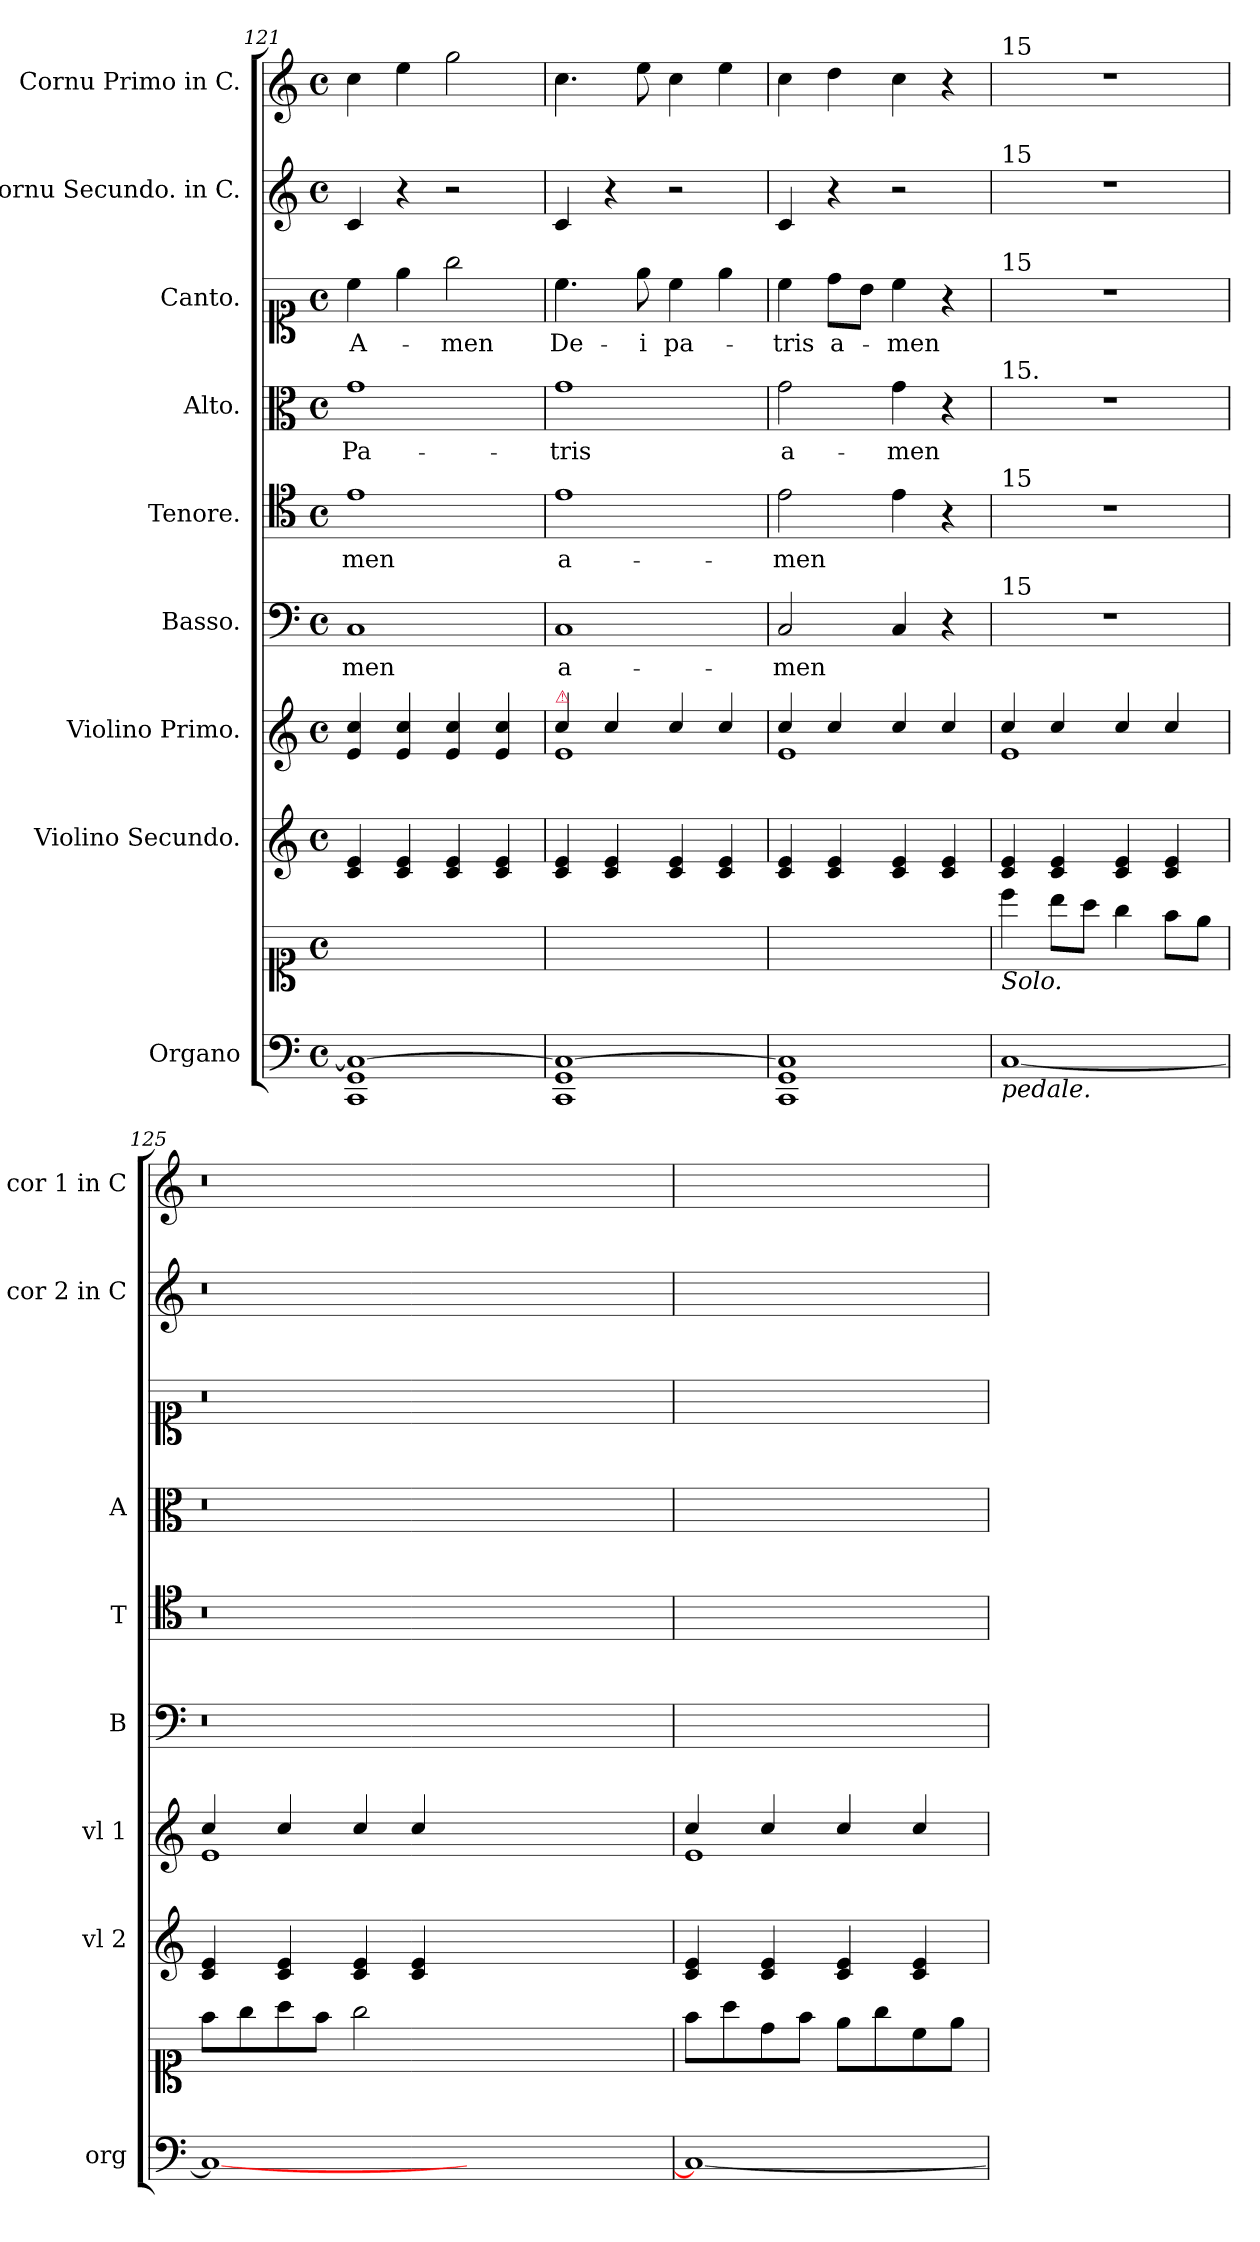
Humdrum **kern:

**kern	**kern	**kern	**kern	**kern	**text	**kern	**text	**kern	**text	**kern	**text	**kern	**kern
*part9	*part9	*part8	*part7	*part6	*part6	*part5	*part5	*part4	*part4	*part3	*part3	*part2	*part1
*staff10	*staff9	*staff8	*staff7	*staff6	*staff6	*staff5	*staff5	*staff4	*staff4	*staff3	*staff3	*staff2	*staff1
*I"Organo	*	*I"Violino Secundo.	*I"Violino Primo.	*I"Basso.	*	*I"Tenore.	*	*I"Alto.	*	*I"Canto.	*	*I"Cornu Secundo. in C.	*I"Cornu Primo in C.
*I'org	*	*I'vl 2	*I'vl 1	*I'B	*	*I'T	*	*I'A	*	*	*	*I'cor 2 in C	*I'cor 1 in C
*clefF4	*clefC1	*clefG2	*clefG2	*clefF4	*	*clefC4	*	*clefC3	*	*clefC1	*	*clefG2	*clefG2
*k[]	*k[]	*k[]	*k[]	*k[]	*	*k[]	*	*k[]	*	*k[]	*	*k[]	*k[]
*M4/4	*M4/4	*M4/4	*M4/4	*M4/4	*	*M4/4	*	*M4/4	*	*M4/4	*	*M4/4	*M4/4
*met(c)	*met(c)	*met(c)	*met(c)	*met(c)	*	*met(c)	*	*met(c)	*	*met(c)	*	*met(c)	*met(c)
=121	=121	=121	=121	=121	=121	=121	=121	=121	=121	=121	=121	=121	=121
1CC 1GG 1C_>	1ryy	4c/ 4e/	4e/ 4cc/	1C	-men	1e	-men	1g	-Pa-	4cc\	A-	4c/	4cc\
.	.	4c/ 4e/	4e/ 4cc/	.	.	.	.	.	.	4ee\	.	4r	4ee\
.	.	4c/ 4e/	4e/ 4cc/	.	.	.	.	.	.	2gg\	-men	2r	2gg\
.	.	4c/ 4e/	4e/ 4cc/	.	.	.	.	.	.	.	.	.	.
=122	=122	=122	=122	=122	=122	=122	=122	=122	=122	=122	=122	=122	=122
*	*	*	*^	*	*	*	*	*	*	*	*	*	*
!	!	!	!LO:TX:a:color=crimson:t=⚠	!	!	!	!	!	!	!	!	!	!	!
1CC 1GG 1C_	1ryy	4c/ 4e/	4cc/	1e	1C	a-	1e	a-	1g	-tris	4.cc\	De-	4c/	4.cc\
.	.	4c/ 4e/	4cc/	.	.	.	.	.	.	.	.	.	4r	.
.	.	.	.	.	.	.	.	.	.	.	8ee\	-i	.	8ee\
.	.	4c/ 4e/	4cc/	.	.	.	.	.	.	.	4cc\	pa-	2r	4cc\
.	.	4c/ 4e/	4cc/	.	.	.	.	.	.	.	4ee\	.	.	4ee\
=123	=123	=123	=123	=123	=123	=123	=123	=123	=123	=123	=123	=123	=123	=123
1CC 1GG 1C]	1ryy	4c/ 4e/	4cc/	1e	2C/	-men	2e\	-men	2g\	a-	4cc\	tris	4c/	4cc\
.	.	4c/ 4e/	4cc/	.	.	.	.	.	.	.	8dd\L	a-	4r	4dd\
.	.	.	.	.	.	.	.	.	.	.	8b\J	.	.	.
.	.	4c/ 4e/	4cc/	.	4C/	.	4e\	.	4g\	-men	4cc\	-men	2r	4cc\
.	.	4c/ 4e/	4cc/	.	4r	.	4r	.	4r	.	4r	.	.	4r
=124	=124	=124	=124	=124	=124	=124	=124	=124	=124	=124	=124	=124	=124	=124
!	!	!	!	!	!	!	!	!	!	!	!	!	!	!LO:TX:a:t=15
!	!	!	!	!	!	!	!	!	!	!	!	!	!LO:TX:a:t=15	!
!	!	!	!	!	!	!	!	!	!	!	!LO:TX:a:t=15	!	!	!
!	!	!	!	!	!	!	!	!	!LO:TX:a:t=15.	!	!	!	!	!
!	!	!	!	!	!	!	!LO:TX:a:t=15	!	!	!	!	!	!	!
!	!	!	!	!	!LO:TX:a:t=15	!	!	!	!	!	!	!	!	!
!	!LO:TX:b:i:t=Solo.	!	!	!	!	!	!	!	!	!	!	!	!	!
!LO:TX:b:i:t=pedale.	!	!	!	!	!	!	!	!	!	!	!	!	!	!
[>1C	4ccc\	4c/ 4e/	4cc/	1e	1r	.	1r	.	1r	.	1r	.	1r	1r
.	8bb\L	4c/ 4e/	4cc/	.	.	.	.	.	.	.	.	.	.	.
.	8aa\J	.	.	.	.	.	.	.	.	.	.	.	.	.
.	4gg\	4c/ 4e/	4cc/	.	.	.	.	.	.	.	.	.	.	.
.	8ff\L	4c/ 4e/	4cc/	.	.	.	.	.	.	.	.	.	.	.
.	8ee\J	.	.	.	.	.	.	.	.	.	.	.	.	.
=125	=125	=125	=125	=125	=125	=125	=125	=125	=125	=125	=125	=125	=125	=125
1C_>	8ff\L	4c/ 4e/	4cc/	1e	0.r	.	0.r	.	0.r	.	0.r	.	0.r	0.r
.	8gg\	.	.	.	.	.	.	.	.	.	.	.	.	.
.	8aa\	4c/ 4e/	4cc/	.	.	.	.	.	.	.	.	.	.	.
.	8ff\J	.	.	.	.	.	.	.	.	.	.	.	.	.
.	2gg\	4c/ 4e/	4cc/	.	.	.	.	.	.	.	.	.	.	.
.	.	4c/ 4e/	4cc/	.	.	.	.	.	.	.	.	.	.	.
0ryy	0ryy	0ryy	0ryy	0ryy	.	.	.	.	.	.	.	.	.	.
=126	=126	=126	=126	=126	=126	=126	=126	=126	=126	=126	=126	=126	=126	=126
1C_>	8ff\L	4c/ 4e/	4cc/	1e	1ryy	.	1ryy	.	1ryy	.	1ryy	.	1ryy	1ryy
.	8aa\	.	.	.	.	.	.	.	.	.	.	.	.	.
.	8dd\	4c/ 4e/	4cc/	.	.	.	.	.	.	.	.	.	.	.
.	8ff\J	.	.	.	.	.	.	.	.	.	.	.	.	.
.	8ee\L	4c/ 4e/	4cc/	.	.	.	.	.	.	.	.	.	.	.
.	8gg\	.	.	.	.	.	.	.	.	.	.	.	.	.
.	8cc\	4c/ 4e/	4cc/	.	.	.	.	.	.	.	.	.	.	.
.	8ee\J	.	.	.	.	.	.	.	.	.	.	.	.	.
*	*	*	*v	*v	*	*	*	*	*	*	*	*	*	*
=	=	=	=	=	=	=	=	=	=	=	=	=	=
*-	*-	*-	*-	*-	*-	*-	*-	*-	*-	*-	*-	*-	*-
